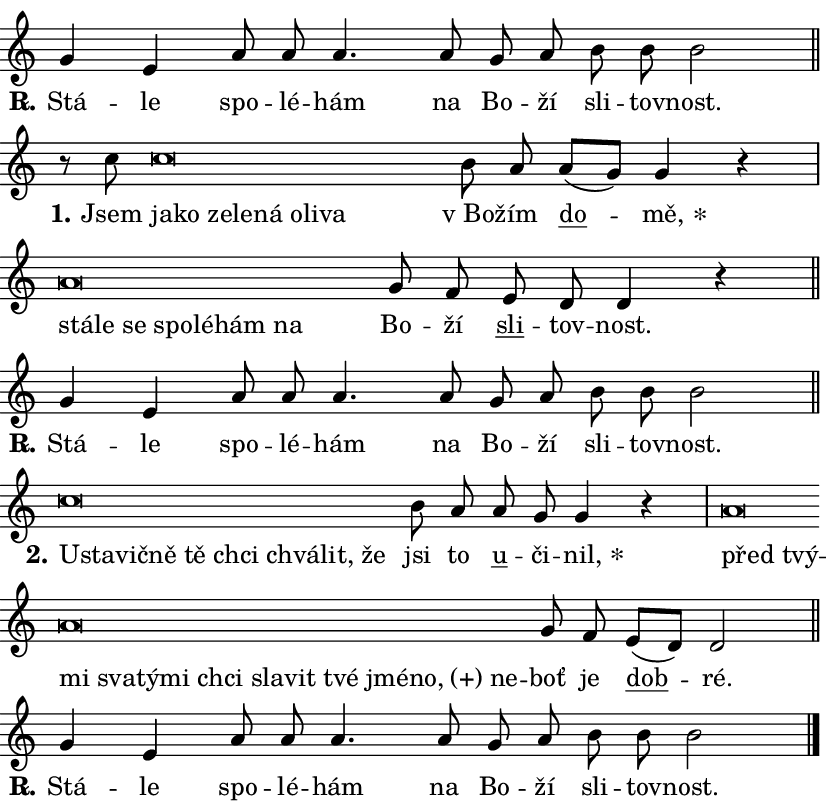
\version "2.24.0"
\header { tagline = "" }
\paper {
  indent = 0\cm
  top-margin = 0\cm
  right-margin = 0.13\cm % to fit lyric hyphens
  bottom-margin = 0\cm
  left-margin = 0\cm
  paper-width = 14\cm
  page-breaking = #ly:one-page-breaking
  system-system-spacing.basic-distance = #11
  score-system-spacing.basic-distance = #11
  ragged-last = ##f
}


%% Author: Thomas Morley
%% https://lists.gnu.org/archive/html/lilypond-user/2020-05/msg00002.html
#(define (line-position grob)
"Returns position of @var[grob} in current system:
   @code{'start}, if at first time-step
   @code{'end}, if at last time-step
   @code{'middle} otherwise
"
  (let* ((col (ly:item-get-column grob))
         (ln (ly:grob-object col 'left-neighbor))
         (rn (ly:grob-object col 'right-neighbor))
         (col-to-check-left (if (ly:grob? ln) ln col))
         (col-to-check-right (if (ly:grob? rn) rn col))
         (break-dir-left
           (and
             (ly:grob-property col-to-check-left 'non-musical #f)
             (ly:item-break-dir col-to-check-left)))
         (break-dir-right
           (and
             (ly:grob-property col-to-check-right 'non-musical #f)
             (ly:item-break-dir col-to-check-right))))
        (cond ((eqv? 1 break-dir-left) 'start)
              ((eqv? -1 break-dir-right) 'end)
              (else 'middle))))

#(define (tranparent-at-line-position vctor)
  (lambda (grob)
  "Relying on @code{line-position} select the relevant enry from @var{vctor}.
Used to determine transparency,"
    (case (line-position grob)
      ((end) (not (vector-ref vctor 0)))
      ((middle) (not (vector-ref vctor 1)))
      ((start) (not (vector-ref vctor 2))))))

noteHeadBreakVisibility =
#(define-music-function (break-visibility)(vector?)
"Makes @code{NoteHead}s transparent relying on @var{break-visibility}"
#{
  \override NoteHead.transparent =
    #(tranparent-at-line-position break-visibility)
#})

#(define delete-ledgers-for-transparent-note-heads
  (lambda (grob)
    "Reads whether a @code{NoteHead} is transparent.
If so this @code{NoteHead} is removed from @code{'note-heads} from
@var{grob}, which is supposed to be @code{LedgerLineSpanner}.
As a result ledgers are not printed for this @code{NoteHead}"
    (let* ((nhds-array (ly:grob-object grob 'note-heads))
           (nhds-list
             (if (ly:grob-array? nhds-array)
                 (ly:grob-array->list nhds-array)
                 '()))
           ;; Relies on the transparent-property being done before
           ;; Staff.LedgerLineSpanner.after-line-breaking is executed.
           ;; This is fragile ...
           (to-keep
             (remove
               (lambda (nhd)
                 (ly:grob-property nhd 'transparent #f))
               nhds-list)))
      ;; TODO find a better method to iterate over grob-arrays, similiar
      ;; to filter/remove etc for lists
      ;; For now rebuilt from scratch
      (set! (ly:grob-object grob 'note-heads)  '())
      (for-each
        (lambda (nhd)
          (ly:pointer-group-interface::add-grob grob 'note-heads nhd))
        to-keep))))

squashNotes = {
  \override NoteHead.X-extent = #'(-0.2 . 0.2)
  \override NoteHead.Y-extent = #'(-0.75 . 0)
  \override NoteHead.stencil =
    #(lambda (grob)
       (let ((pos (ly:grob-property grob 'staff-position)))
         (begin
           (if (< pos -7) (display "ERROR: Lower brevis then expected\n") (display ""))
           (if (<= pos -6) ly:text-interface::print ly:note-head::print))))
}
unSquashNotes = {
  \revert NoteHead.X-extent
  \revert NoteHead.Y-extent
  \revert NoteHead.stencil
}

hideNotes = \noteHeadBreakVisibility #begin-of-line-visible
unHideNotes = \noteHeadBreakVisibility #all-visible

% work-around for resetting accidentals
% https://lilypond.org/doc/v2.23/Documentation/notation/displaying-rhythms#unmetered-music
cadenzaMeasure = {
  \cadenzaOff
  \partial 1024 s1024
  \cadenzaOn
}

#(define-markup-command (accent layout props text) (markup?)
  "Underline accented syllable"
  (interpret-markup layout props
    #{\markup \override #'(offset . 4.3) \underline { #text }#}))

responsum = \markup \concat {
  "R" \hspace #-1.05 \path #0.1 #'((moveto 0 0.07) (lineto 0.9 0.8)) \hspace #0.05 "."
}

spaceSize = #0.6828661417322834 % exact space size for TeX Gyre Schola

\layout {
  \context {
    \Staff
    \remove "Time_signature_engraver"
    \override LedgerLineSpanner.after-line-breaking = #delete-ledgers-for-transparent-note-heads
  }
  \context {
    \Lyrics {
      \override LyricSpace.minimum-distance = \spaceSize
      \override LyricText.font-name = #"TeX Gyre Schola"
      \override LyricText.font-size = 1
      \override StanzaNumber.font-name = #"TeX Gyre Schola Bold"
      \override StanzaNumber.font-size = 1
    }
  }
  \context {
    \Score 
    \override NoteHead.text =
      #(lambda (grob) 
        (let ((pos (ly:grob-property grob 'staff-position)))
          #{\markup {
            \combine
              \halign #-0.55 \raise #(if (= pos -6) 0 0.5) \override #'(thickness . 2) \draw-line #'(3.2 . 0)
              \musicglyph "noteheads.sM1"
          }#}))
  }
}

% magnetic-lyrics.ily
%
%   written by
%     Jean Abou Samra <jean@abou-samra.fr>
%     Werner Lemberg <wl@gnu.org>
%
%   adapted by
%     Jiri Hon <jiri.hon@gmail.com>
%
% Version 2022-Apr-15

% https://www.mail-archive.com/lilypond-user@gnu.org/msg149350.html

#(define (Left_hyphen_pointer_engraver context)
   "Collect syllable-hyphen-syllable occurrences in lyrics and store
them in properties.  This engraver only looks to the left.  For
example, if the lyrics input is @code{foo -- bar}, it does the
following.

@itemize @bullet
@item
Set the @code{text} property of the @code{LyricHyphen} grob between
@q{foo} and @q{bar} to @code{foo}.

@item
Set the @code{left-hyphen} property of the @code{LyricText} grob with
text @q{foo} to the @code{LyricHyphen} grob between @q{foo} and
@q{bar}.
@end itemize

Use this auxiliary engraver in combination with the
@code{lyric-@/text::@/apply-@/magnetic-@/offset!} hook."
   (let ((hyphen #f)
         (text #f))
     (make-engraver
      (acknowledgers
       ((lyric-syllable-interface engraver grob source-engraver)
        (set! text grob)))
      (end-acknowledgers
       ((lyric-hyphen-interface engraver grob source-engraver)
        ;(when (not (grob::has-interface grob 'lyric-space-interface))
          (set! hyphen grob)));)
      ((stop-translation-timestep engraver)
       (when (and text hyphen)
         (ly:grob-set-object! text 'left-hyphen hyphen))
       (set! text #f)
       (set! hyphen #f)))))

#(define (lyric-text::apply-magnetic-offset! grob)
   "If the space between two syllables is less than the value in
property @code{LyricText@/.details@/.squash-threshold}, move the right
syllable to the left so that it gets concatenated with the left
syllable.

Use this function as a hook for
@code{LyricText@/.after-@/line-@/breaking} if the
@code{Left_@/hyphen_@/pointer_@/engraver} is active."
   (let ((hyphen (ly:grob-object grob 'left-hyphen #f)))
     (when hyphen
       (let ((left-text (ly:spanner-bound hyphen LEFT)))
         (when (grob::has-interface left-text 'lyric-syllable-interface)
           (let* ((common (ly:grob-common-refpoint grob left-text X))
                  (this-x-ext (ly:grob-extent grob common X))
                  (left-x-ext
                   (begin
                     ;; Trigger magnetism for left-text.
                     (ly:grob-property left-text 'after-line-breaking)
                     (ly:grob-extent left-text common X)))
                  ;; `delta` is the gap width between two syllables.
                  (delta (- (interval-start this-x-ext)
                            (interval-end left-x-ext)))
                  (details (ly:grob-property grob 'details))
                  (threshold (assoc-get 'squash-threshold details 0.2)))
             (when (< delta threshold)
               (let* (;; We have to manipulate the input text so that
                      ;; ligatures crossing syllable boundaries are not
                      ;; disabled.  For languages based on the Latin
                      ;; script this is essentially a beautification.
                      ;; However, for non-Western scripts it can be a
                      ;; necessity.
                      (lt (ly:grob-property left-text 'text))
                      (rt (ly:grob-property grob 'text))
                      (is-space (grob::has-interface hyphen 'lyric-space-interface))
                      (space (if is-space " " ""))
                      (extra-delta (if is-space spaceSize 0))
                      ;; Append new syllable.
                      (ltrt-space (if (and (string? lt) (string? rt))
                                (string-append lt space rt)
                                (make-concat-markup (list lt space rt))))
                      ;; Right-align `ltrt` to the right side.
                      (ltrt-space-markup (grob-interpret-markup
                               grob
                               (make-translate-markup
                                (cons (interval-length this-x-ext) 0)
                                (make-right-align-markup ltrt-space)))))
                 (begin
                   ;; Don't print `left-text`.
                   (ly:grob-set-property! left-text 'stencil #f)
                   ;; Set text and stencil (which holds all collected
                   ;; syllables so far) and shift it to the left.
                   (ly:grob-set-property! grob 'text ltrt-space)
                   (ly:grob-set-property! grob 'stencil ltrt-space-markup)
                   (ly:grob-translate-axis! grob (- (- delta extra-delta)) X))))))))))


#(define (lyric-hyphen::displace-bounds-first grob)
   ;; Make very sure this callback isn't triggered too early.
   (let ((left (ly:spanner-bound grob LEFT))
         (right (ly:spanner-bound grob RIGHT)))
     (ly:grob-property left 'after-line-breaking)
     (ly:grob-property right 'after-line-breaking)
     (ly:lyric-hyphen::print grob)))

squashThreshold = #0.4

\layout {
  \context {
    \Lyrics
    \consists #Left_hyphen_pointer_engraver
    \override LyricText.after-line-breaking =
      #lyric-text::apply-magnetic-offset!
    \override LyricHyphen.stencil = #lyric-hyphen::displace-bounds-first
    \override LyricText.details.squash-threshold = \squashThreshold
    \override LyricHyphen.minimum-distance = 0
    \override LyricHyphen.minimum-length = \squashThreshold
  }
}

squashText = \override LyricText.details.squash-threshold = 9999
unSquashText = \override LyricText.details.squash-threshold = \squashThreshold

leftText = \override LyricText.self-alignment-X = #LEFT
unLeftText = \revert LyricText.self-alignment-X

starOffset = #(lambda (grob) 
                (let ((x_offset (ly:self-alignment-interface::aligned-on-x-parent grob)))
                  (if (= x_offset 0) 0 (+ x_offset 1.2))))

star = #(define-music-function (syllable)(string?)
"Append star separator at the end of a syllable"
#{
  \once \override LyricText.X-offset = #starOffset
  \lyricmode { \markup {
    #syllable
    \override #'((font-name . "TeX Gyre Schola Bold")) \hspace #0.2 \lower #0.65 \larger "*"
  } }
#})

starAccent = #(define-music-function (syllable)(string?)
"Append star separator at the end of a syllable and make accent"
#{
  \once \override LyricText.X-offset = #starOffset
  \lyricmode { \markup {
    \accent #syllable
    \override #'((font-name . "TeX Gyre Schola Bold")) \hspace #0.2 \lower #0.65 \larger "*"
  } }
#})

breath = #(define-music-function (syllable)(string?)
"Append breathing indicator at the end of a syllable"
#{
  \lyricmode { \markup { #syllable "+" } }
#})

optionalBreath = #(define-music-function (syllable)(string?)
"Append optional breathing indicator at the end of a syllable"
#{
  \lyricmode { \markup { #syllable "(+)" } }
#})


\score {
    <<
        \new Voice = "melody" { \cadenzaOn \key c \major \relative { g'4 e a8 a a4. \bar "" a8 g a b b b2 \cadenzaMeasure \bar "||" \break } }
        \new Lyrics \lyricsto "melody" { \lyricmode { \set stanza = \responsum
Stá -- le spo -- lé -- hám na Bo -- ží sli -- tov -- nost. } }
    >>
    \layout {}
}

\score {
    <<
        \new Voice = "melody" { \cadenzaOn \key c \major \relative { r8 c''8 \squashNotes c\breve*1/16 \hideNotes \breve*1/16 \bar "" \breve*1/16 \bar "" \breve*1/16 \bar "" \breve*1/16 \bar "" \breve*1/16 \bar "" \breve*1/16 \breve*1/16 \bar "" \unHideNotes \unSquashNotes b8 a \bar "" a[( g)] g4 r \cadenzaMeasure \bar "|" \squashNotes a\breve*1/16 \hideNotes \breve*1/16 \bar "" \breve*1/16 \bar "" \breve*1/16 \bar "" \breve*1/16 \bar "" \breve*1/16 \breve*1/16 \bar "" \unHideNotes \unSquashNotes g8 f \bar "" e d d4 r \cadenzaMeasure \bar "||" \break } }
        \new Lyrics \lyricsto "melody" { \lyricmode { \set stanza = "1."
Jsem \leftText ja -- \squashText ko ze -- le -- ná o -- li -- va \unLeftText \unSquashText "v Bo" -- žím \markup \accent do -- \star mě, \leftText stá -- \squashText le se spo -- lé -- hám na \unLeftText \unSquashText Bo -- ží \markup \accent sli -- tov -- nost. } }
    >>
    \layout {}
}

\score {
    <<
        \new Voice = "melody" { \cadenzaOn \key c \major \relative { g'4 e a8 a a4. \bar "" a8 g a b b b2 \cadenzaMeasure \bar "||" \break } }
        \new Lyrics \lyricsto "melody" { \lyricmode { \set stanza = \responsum
Stá -- le spo -- lé -- hám na Bo -- ží sli -- tov -- nost. } }
    >>
    \layout {}
}

\score {
    <<
        \new Voice = "melody" { \cadenzaOn \key c \major \relative { \squashNotes c''\breve*1/16 \hideNotes \breve*1/16 \bar "" \breve*1/16 \bar "" \breve*1/16 \bar "" \breve*1/16 \bar "" \breve*1/16 \bar "" \breve*1/16 \bar "" \breve*1/16 \breve*1/16 \bar "" \unHideNotes \unSquashNotes b8 a \bar "" a g g4 r \cadenzaMeasure \bar "|" \squashNotes a\breve*1/16 \hideNotes \breve*1/16 \bar "" \breve*1/16 \bar "" \breve*1/16 \bar "" \breve*1/16 \bar "" \breve*1/16 \bar "" \breve*1/16 \bar "" \breve*1/16 \bar "" \breve*1/16 \bar "" \breve*1/16 \bar "" \breve*1/16 \bar "" \breve*1/16 \breve*1/16 \bar "" \unHideNotes \unSquashNotes g8 f \bar "" e[( d)] d2 \cadenzaMeasure \bar "||" \break } }
        \new Lyrics \lyricsto "melody" { \lyricmode { \set stanza = "2."
\leftText U -- \squashText sta -- vič -- ně tě chci chvá -- lit, že \unLeftText \unSquashText jsi to \markup \accent u -- či -- \star nil, \leftText před \squashText tvý -- mi sva -- tý -- mi chci sla -- vit tvé jmé -- \optionalBreath no, ne -- \unLeftText \unSquashText boť je \markup \accent dob -- ré. } }
    >>
    \layout {}
}

\score {
    <<
        \new Voice = "melody" { \cadenzaOn \key c \major \relative { g'4 e a8 a a4. \bar "" a8 g a b b b2 \cadenzaMeasure \bar "||" \break } \bar "|." }
        \new Lyrics \lyricsto "melody" { \lyricmode { \set stanza = \responsum
Stá -- le spo -- lé -- hám na Bo -- ží sli -- tov -- nost. } }
    >>
    \layout {}
}
